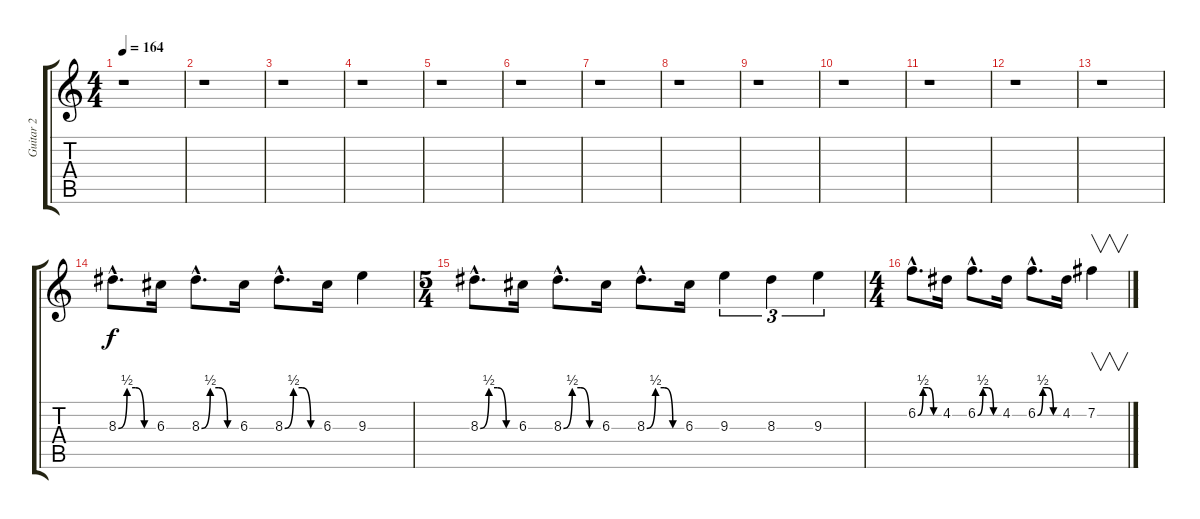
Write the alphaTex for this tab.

\track ("Guitar 2" "Guitar 2") {instrument distortionguitar}
\staff {score tabs}
\tuning (E4 B3 G3 D3 A2 E2) {hide}
\ts (4 4)
\tempo 164
\clef g2
\ks c
r.1{dy f} |
r.1 |
r.1 |
r.1 |
r.1 |
r.1 |
r.1 |
r.1 |
r.1 |
r.1 |
r.1 |
r.1 |
r.1 |
8.3{be (custom 0 0 15 2 30 2 45 0 60 0) hac}.8{d} 6.3.16 8.3{be (custom 0 0 15 2 30 2 45 0 60 0) hac}.8{d} 6.3.16 8.3{be (custom 0 0 15 2 30 2 45 0 60 0) hac}.8{d} 6.3.16 9.3.4 |
\ts (5 4)
8.3{be (custom 0 0 15 2 30 2 45 0 60 0) hac}.8{d} 6.3.16 8.3{be (custom 0 0 15 2 30 2 45 0 60 0) hac}.8{d} 6.3.16 8.3{be (custom 0 0 15 2 30 2 45 0 60 0) hac}.8{d} 6.3.16 9.3.4{tu (3 2)} 8.3.4{tu (3 2)} 9.3.4{tu (3 2)} |
\ts (4 4)
6.2{be (custom 0 0 15 2 30 2 45 0 60 0) hac}.8{d} 4.2.16 6.2{be (custom 0 0 15 2 30 2 45 0 60 0) hac}.8{d} 4.2.16 6.2{be (custom 0 0 15 2 30 2 45 0 60 0) hac}.8{d} 4.2.16 7.2.4{v}
